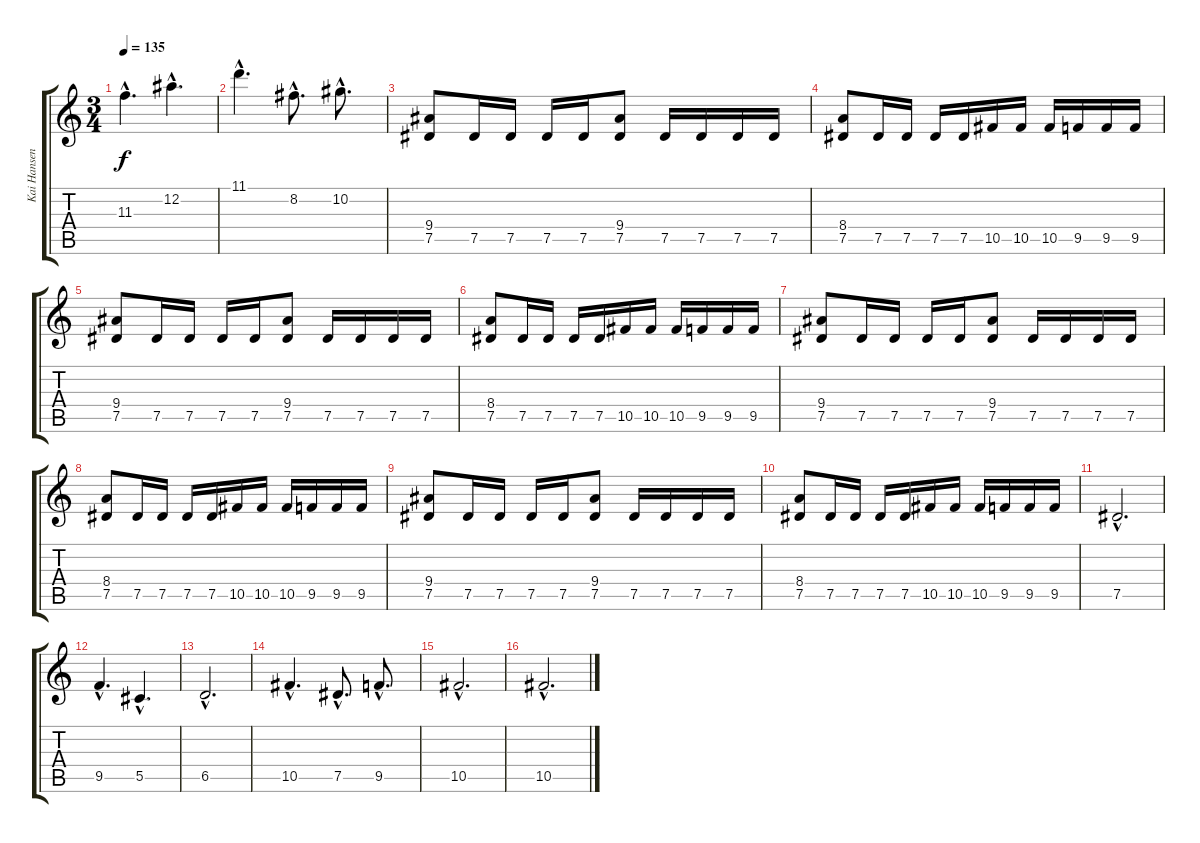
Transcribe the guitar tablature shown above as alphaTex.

\track ("Kai Hansen" "Kai Hansen") {instrument distortionguitar}
\staff {score tabs}
\tuning (Eb4 Bb3 Gb3 Db3 Ab2 Eb2) {hide}
\ts (3 4)
\tempo 135
\clef g2
\ks c
11.3{hac}.4{d dy f} 12.2{hac}.4{d} |
11.1{hac}.4{d} 8.2{hac}.8{d} 10.2{hac}.8{d} |
(9.4 7.5).8 7.5.16 7.5.16 7.5.16 7.5.16 (9.4 7.5).8 7.5.16 7.5.16 7.5.16 7.5.16 |
(8.4 7.5).8 7.5.16 7.5.16 7.5.16 7.5.16 10.5.16 10.5.16 10.5.16 9.5.16 9.5.16 9.5.16 |
(9.4 7.5).8 7.5.16 7.5.16 7.5.16 7.5.16 (9.4 7.5).8 7.5.16 7.5.16 7.5.16 7.5.16 |
(8.4 7.5).8 7.5.16 7.5.16 7.5.16 7.5.16 10.5.16 10.5.16 10.5.16 9.5.16 9.5.16 9.5.16 |
(9.4 7.5).8 7.5.16 7.5.16 7.5.16 7.5.16 (9.4 7.5).8 7.5.16 7.5.16 7.5.16 7.5.16 |
(8.4 7.5).8 7.5.16 7.5.16 7.5.16 7.5.16 10.5.16 10.5.16 10.5.16 9.5.16 9.5.16 9.5.16 |
(9.4 7.5).8 7.5.16 7.5.16 7.5.16 7.5.16 (9.4 7.5).8 7.5.16 7.5.16 7.5.16 7.5.16 |
(8.4 7.5).8 7.5.16 7.5.16 7.5.16 7.5.16 10.5.16 10.5.16 10.5.16 9.5.16 9.5.16 9.5.16 |
7.5{hac}.2{d} |
9.5{hac}.4{d} 5.5{hac}.4{d} |
6.5{hac}.2{d} |
10.5{hac}.4{d} 7.5{hac}.8{d} 9.5{hac}.8{d} |
10.5{hac}.2{d} |
10.5{hac}.2{d}
